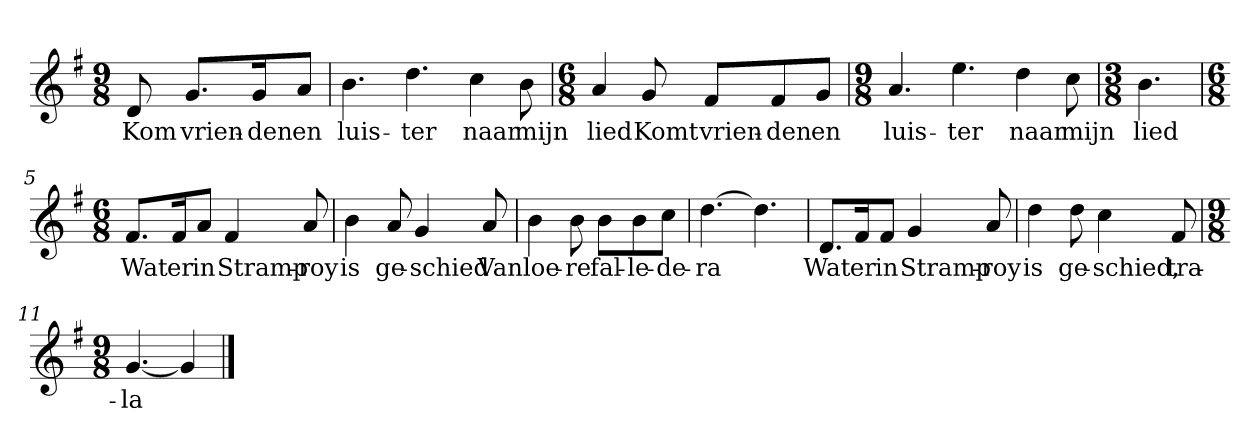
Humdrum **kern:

**kern	**text
*part1	*part1
*staff1	*staff1
*clefG2	*
*k[f#]	*
*G:	*
*M9/8	*
*MM120	*
=	=
8d	Kom
8.g/L	vrien-
16g/K	-den
8a/J	en
=1	=1
4.b	luis-
4.dd	-ter
4cc	naar
8b	mijn
=2	=2
*M6/8	*
4a	lied
8g	Komt
8f#/L	vrien-
8f#/	-den
8g/J	en
=3	=3
*M9/8	*
4.a	luis-
4.ee	-ter
4dd	naar
8cc	mijn
=4	=4
*M3/8	*
4.b	lied
=5	=5
*M6/8	*
8.f#/L	Wat
16f#/K	er
8a/J	in
4f#	Stramp-
8a	-roy
=6	=6
4b	is
8a	ge-
4g	-schied
8a	Van
=7	=7
4b	loe-
8b	-re
8b\L	fal-
8b\	-le-
8cc\J	-de-
=8	=8
[4.dd	-ra
4.dd]	.
=9	=9
8.d/L	Wat
16f#/K	er
8f#/J	in
4g	Stramp-
8a	-roy
=10	=10
4dd	is
8dd	ge-
4cc	-schied,
8f#	tra-
=11	=11
*M9/8	*
[4.g	-la
4g]	.
==	==
*-	*-
